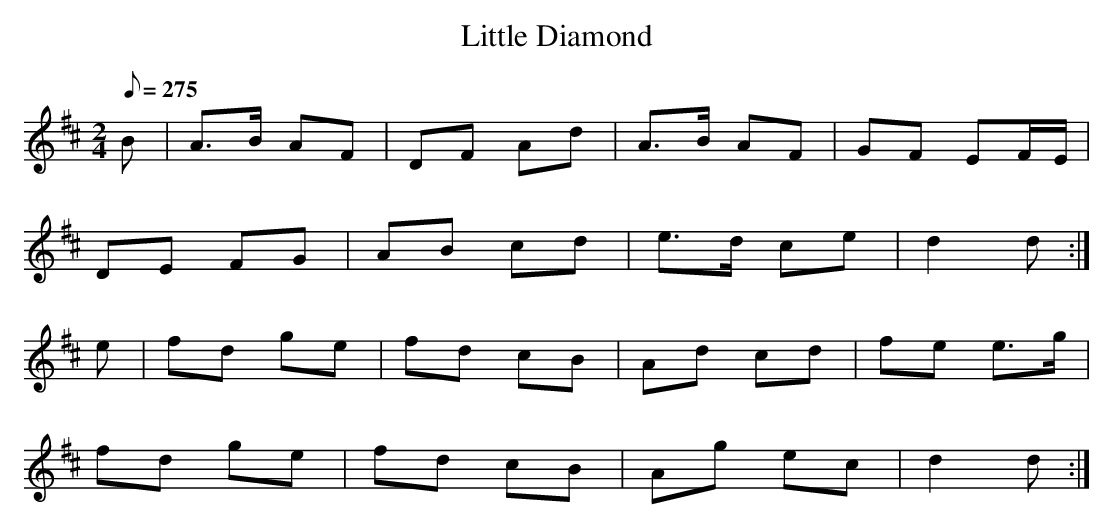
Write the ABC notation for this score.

X:1
T: Little Diamond
M: 2/4
L: 1/8
Q: 275
K: D
B|A>B AF|DF Ad|A>B AF|GF EF/E/|
DE FG|AB cd|e>d ce|d2 d :|
e|fd ge|fd cB|Ad cd|fe e>g|
fd ge|fd cB|Ag ec|d2 d :|
